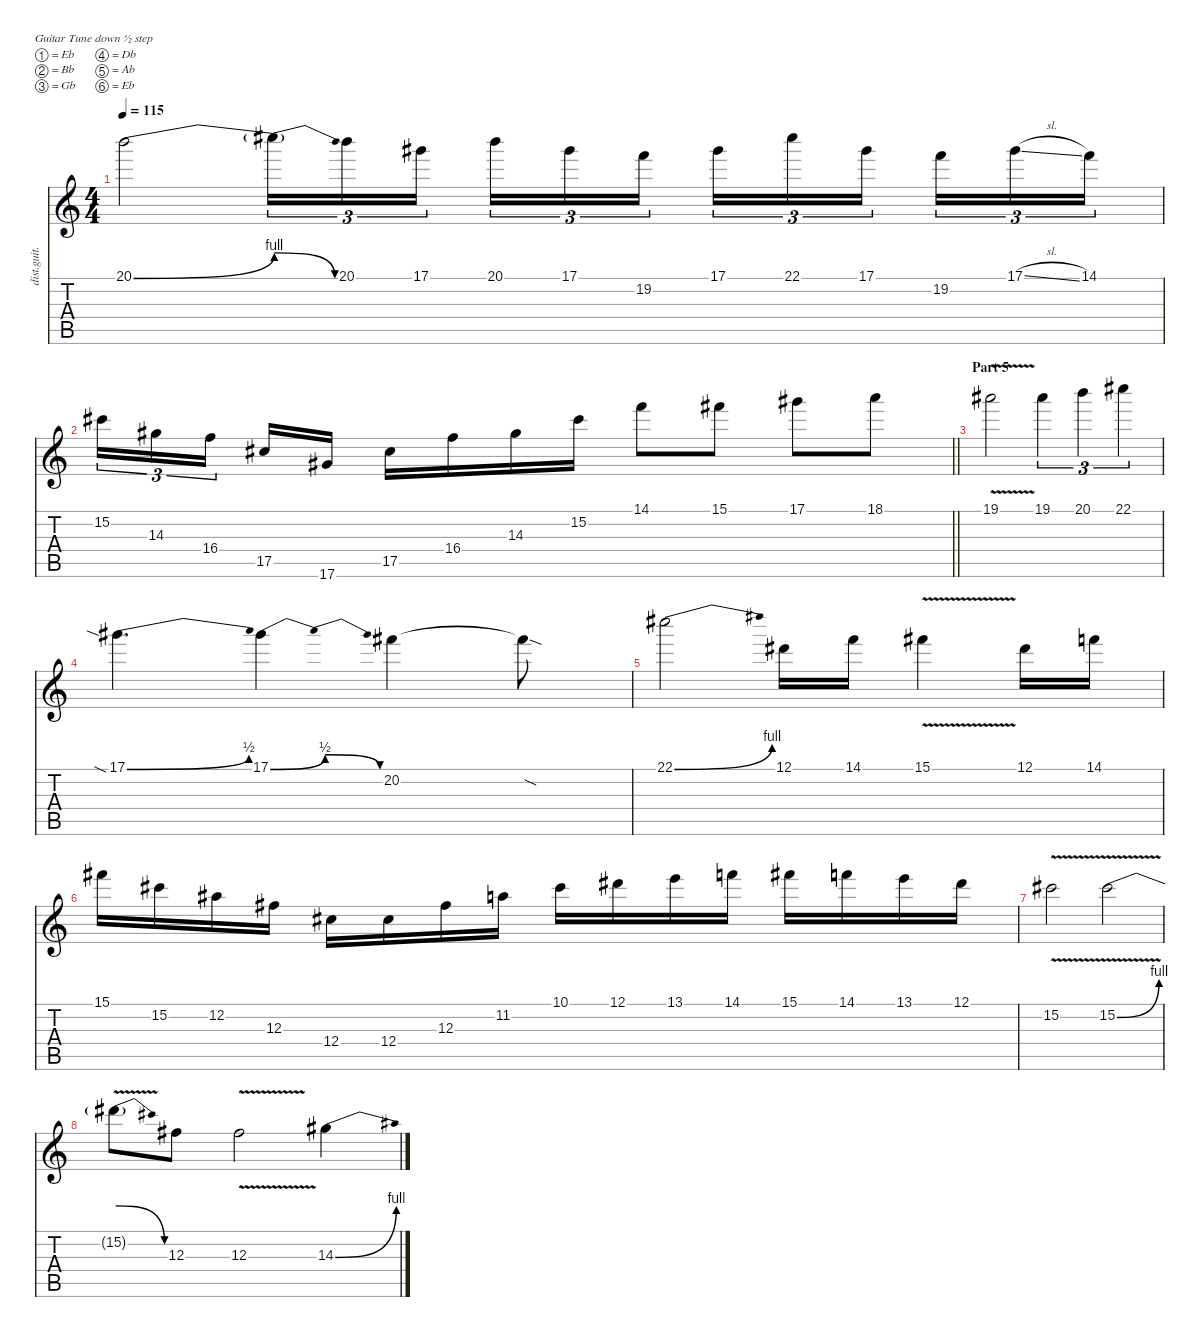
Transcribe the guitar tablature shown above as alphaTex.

\defaultSystemsLayout 4
\hideDynamics
\bracketExtendMode nobrackets
\otherSystemsTrackNameOrientation horizontal
\track ("Solo" "dist.guit.") {instrument distortionguitar}
\staff {score tabs}
\tuning (Eb4 Bb3 Gb3 Db3 Ab2 Eb2)
\ts (4 4)
\tempo 115
\clef g2
\ks c
20.1{be (bend 0 0 60 4)}.2{dy f beam Down} 20.1{be (release 0 4 60 0) t}.16{tu (3 2) beam Down} 20.1.16{tu (3 2) beam Down} 17.1{acc #}.16{tu (3 2) beam Down} 20.1.16{tu (3 2) beam Down} 17.1{acc #}.16{tu (3 2) beam Down} 19.2.16{tu (3 2) beam Down} 17.1{acc #}.16{tu (3 2) beam Down} 22.1{acc #}.16{tu (3 2) beam Down} 17.1{acc #}.16{tu (3 2) beam Down} 19.2.16{tu (3 2) beam Down} 17.1{sl acc #}.16{tu (3 2) beam Down} 14.1.16{tu (3 2) beam Down} |
\barLineRight lightlight
15.2{acc #}.16{tu (3 2) beam Down} 14.3{acc #}.16{tu (3 2) beam Down} 16.4.16{tu (3 2) beam Down} 17.5{acc #}.16{beam Up} 17.6{acc #}.16{beam Up} 17.5{acc #}.16{beam Down} 16.4.16{beam Down} 14.3{acc #}.16{beam Down} 15.2{acc #}.16{beam Down} 14.1.8{beam Down} 15.1{acc #}.8{beam Down} 17.1{acc #}.8{beam Down} 18.1.8{beam Down} |
\section ("" "Part 5")
19.1{v acc #}.2{beam Down} 19.1{acc #}.4{tu (3 2) beam Down} 20.1.4{tu (3 2) beam Down} 22.1{acc #}.4{tu (3 2) beam Down} |
17.1{be (bend 0 0 60 2) sia acc #}.4{d beam Down} 17.1{be (bendrelease 0 0 9.999999599999999 2 19.999999199999998 2 30 0) acc #}.4{beam Down} 20.2{acc #}.4{beam Down} 20.2{sod t acc #}.8{beam Down} |
22.1{be (bend 0 0 9.999999599999999 4) acc #}.2{beam Down} 12.1{acc #}.16{beam Down} 14.1.16{beam Down} 15.1{v acc #}.4{beam Down} 12.1{acc #}.16{beam Down} 14.1.16{beam Down} |
15.1{acc #}.16{beam Down} 15.2{acc #}.16{beam Down} 12.2{acc #}.16{beam Down} 12.3{acc #}.16{beam Down} 12.4{acc #}.16{beam Down} 12.4{acc #}.16{beam Down} 12.3{acc #}.16{beam Down} 11.2.16{beam Down} 10.1{acc #}.16{beam Down} 12.1{acc #}.16{beam Down} 13.1.16{beam Down} 14.1.16{beam Down} 15.1{acc #}.16{beam Down} 14.1.16{beam Down} 13.1.16{beam Down} 12.1{acc #}.16{beam Down} |
15.2{v acc #}.2{beam Down} 15.2{be (bend 0 0 60 4) v acc #}.2{beam Down} |
15.2{be (release 0 4 60 0) t}.8{beam Down} 12.3{acc #}.8{beam Down} 12.3{v acc #}.2{beam Down} 14.3{be (bend 0 0 60 4) acc #}.4{beam Down}
